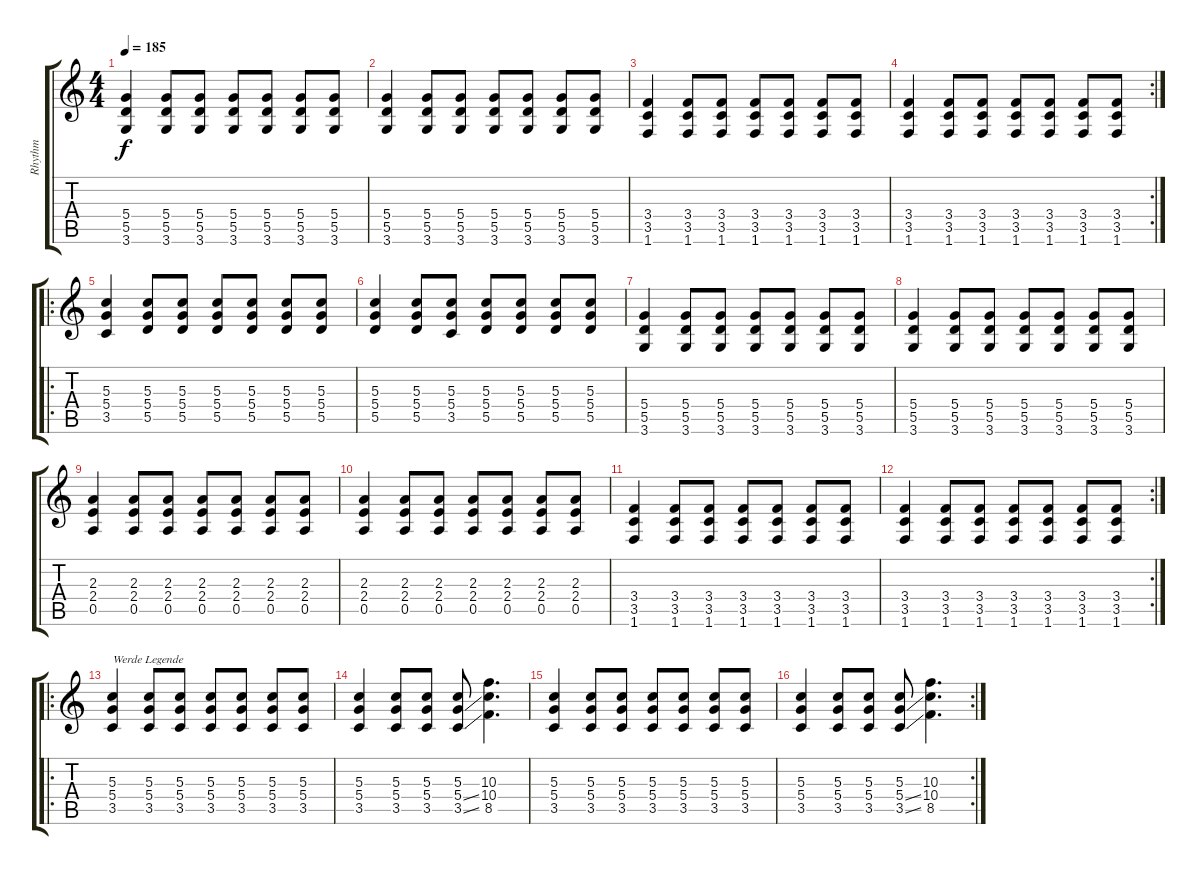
\track ("Rhythm" "Rhythm") {instrument distortionguitar}
\staff {score tabs}
\tuning (E4 B3 G3 D3 A2 E2) {hide}
\ts (4 4)
\tempo 185
\clef g2
\ks c
(5.4 5.5 3.6).4{dy f} (5.4 5.5 3.6).8 (5.4 5.5 3.6).8 (5.4 5.5 3.6).8 (5.4 5.5 3.6).8 (5.4 5.5 3.6).8 (5.4 5.5 3.6).8 |
(5.4 5.5 3.6).4 (5.4 5.5 3.6).8 (5.4 5.5 3.6).8 (5.4 5.5 3.6).8 (5.4 5.5 3.6).8 (5.4 5.5 3.6).8 (5.4 5.5 3.6).8 |
(3.4 3.5 1.6).4 (3.4 3.5 1.6).8 (3.4 3.5 1.6).8 (3.4 3.5 1.6).8 (3.4 3.5 1.6).8 (3.4 3.5 1.6).8 (3.4 3.5 1.6).8 |
\rc 2
(3.4 3.5 1.6).4 (3.4 3.5 1.6).8 (3.4 3.5 1.6).8 (3.4 3.5 1.6).8 (3.4 3.5 1.6).8 (3.4 3.5 1.6).8 (3.4 3.5 1.6).8 |
\ro
(5.3 5.4 3.5).4 (5.3 5.4 5.5).8 (5.3 5.4 5.5).8 (5.3 5.4 5.5).8 (5.3 5.4 5.5).8 (5.3 5.4 5.5).8 (5.3 5.4 5.5).8 |
(5.3 5.4 5.5).4 (5.3 5.4 5.5).8 (5.3 5.4 3.5).8 (5.3 5.4 5.5).8 (5.3 5.4 5.5).8 (5.3 5.4 5.5).8 (5.3 5.4 5.5).8 |
(5.4 5.5 3.6).4 (5.4 5.5 3.6).8 (5.4 5.5 3.6).8 (5.4 5.5 3.6).8 (5.4 5.5 3.6).8 (5.4 5.5 3.6).8 (5.4 5.5 3.6).8 |
(5.4 5.5 3.6).4 (5.4 5.5 3.6).8 (5.4 5.5 3.6).8 (5.4 5.5 3.6).8 (5.4 5.5 3.6).8 (5.4 5.5 3.6).8 (5.4 5.5 3.6).8 |
(2.3 2.4 0.5).4 (2.3 2.4 0.5).8 (2.3 2.4 0.5).8 (2.3 2.4 0.5).8 (2.3 2.4 0.5).8 (2.3 2.4 0.5).8 (2.3 2.4 0.5).8 |
(2.3 2.4 0.5).4 (2.3 2.4 0.5).8 (2.3 2.4 0.5).8 (2.3 2.4 0.5).8 (2.3 2.4 0.5).8 (2.3 2.4 0.5).8 (2.3 2.4 0.5).8 |
(3.4 3.5 1.6).4 (3.4 3.5 1.6).8 (3.4 3.5 1.6).8 (3.4 3.5 1.6).8 (3.4 3.5 1.6).8 (3.4 3.5 1.6).8 (3.4 3.5 1.6).8 |
\rc 2
(3.4 3.5 1.6).4 (3.4 3.5 1.6).8 (3.4 3.5 1.6).8 (3.4 3.5 1.6).8 (3.4 3.5 1.6).8 (3.4 3.5 1.6).8 (3.4 3.5 1.6).8 |
\ro
(5.3 5.4 3.5).4{txt "Werde Legende"} (5.3 5.4 3.5).8 (5.3 5.4 3.5).8 (5.3 5.4 3.5).8 (5.3 5.4 3.5).8 (5.3 5.4 3.5).8 (5.3 5.4 3.5).8 |
(5.3 5.4 3.5).4 (5.3 5.4 3.5).8 (5.3 5.4 3.5).8 (5.3 5.4{ss} 3.5{ss}).8 (10.3 10.4 8.5).4{d} |
(5.3 5.4 3.5).4 (5.3 5.4 3.5).8 (5.3 5.4 3.5).8 (5.3 5.4 3.5).8 (5.3 5.4 3.5).8 (5.3 5.4 3.5).8 (5.3 5.4 3.5).8 |
\rc 2
(5.3 5.4 3.5).4 (5.3 5.4 3.5).8 (5.3 5.4 3.5).8 (5.3 5.4{ss} 3.5{ss}).8 (10.3 10.4 8.5).4{d}
